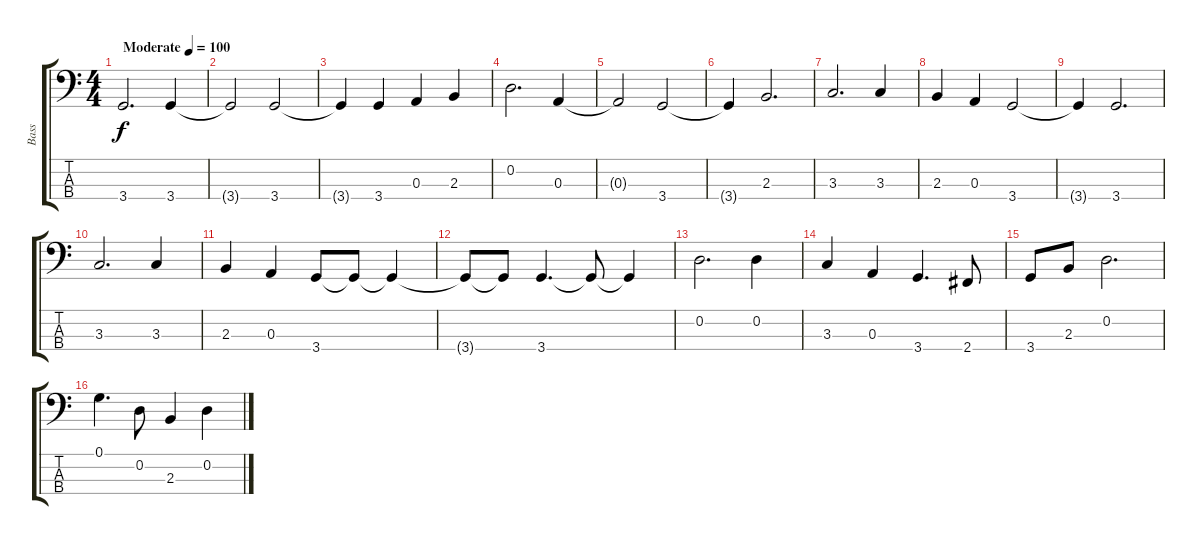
\track ("Bass" "Bass") {instrument electricbassfinger}
\staff {score tabs}
\tuning (G2 D2 A1 E1) {hide}
\ts (4 4)
\tempo (100 "Moderate")
\clef f4
\ks c
3.4.2{d dy f instrument electricbassfinger} 3.4.4 |
3.4{t}.2 3.4.2 |
3.4{t}.4 3.4.4 0.3.4 2.3.4 |
0.2.2{d} 0.3.4 |
0.3{t}.2 3.4.2 |
3.4{t}.4 2.3.2{d} |
3.3.2{d} 3.3.4 |
2.3.4 0.3.4 3.4.2 |
3.4{t}.4 3.4.2{d} |
3.3.2{d} 3.3.4 |
2.3.4 0.3.4 3.4.8 3.4{t}.8 3.4{t}.4 |
3.4{t}.8 3.4{t}.8 3.4.4{d} 3.4{t}.8 3.4{t}.4 |
0.2.2{d} 0.2.4 |
3.3.4 0.3.4 3.4.4{d} 2.4.8 |
3.4.8 2.3.8 0.2.2{d} |
0.1.4{d} 0.2.8 2.3.4 0.2.4
